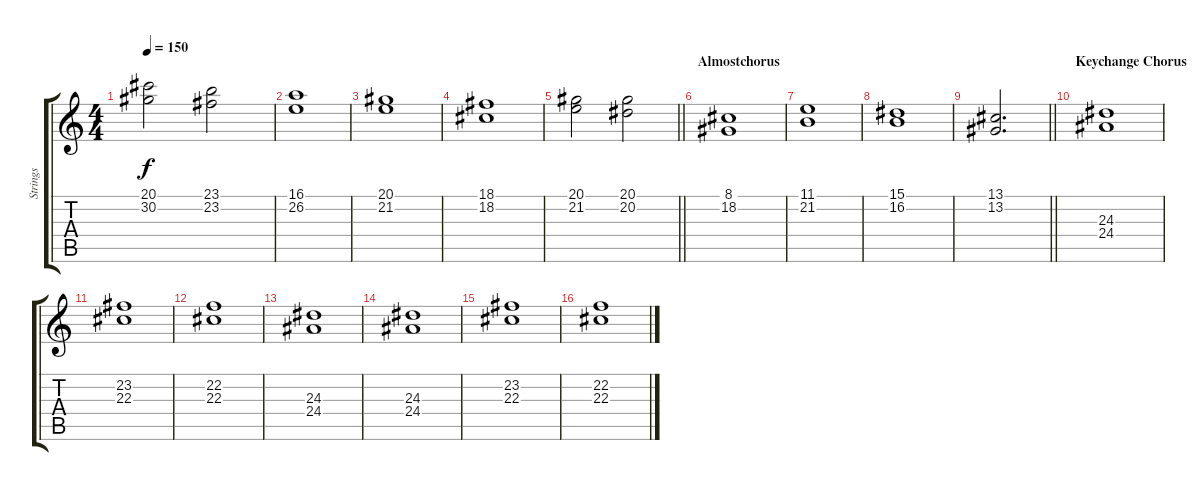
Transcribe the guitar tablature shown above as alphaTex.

\track ("Strings" "Strings") {instrument stringensemble1}
\staff {score tabs}
\tuning (C4 G3 Eb3 Bb2 F2 C2) {hide}
\ts (4 4)
\tempo 150
\clef g2
\ks c
(20.1 30.2).2{dy f} (23.1 23.2).2 |
(16.1 26.2).1 |
(20.1 21.2).1 |
(18.1 18.2).1 |
\barLineRight lightlight
(20.1 21.2).2 (20.1 20.2).2 |
\section ("" "Almostchorus")
(8.1 18.2).1 |
(11.1 21.2).1 |
(15.1 16.2).1 |
\barLineRight lightlight
(13.1 13.2).2{d} |
\section ("" "Keychange Chorus")
(24.3 24.4).1 |
(23.2 22.3).1 |
(22.2 22.3).1 |
(24.3 24.4).1 |
(24.3 24.4).1 |
(23.2 22.3).1 |
(22.2 22.3).1
